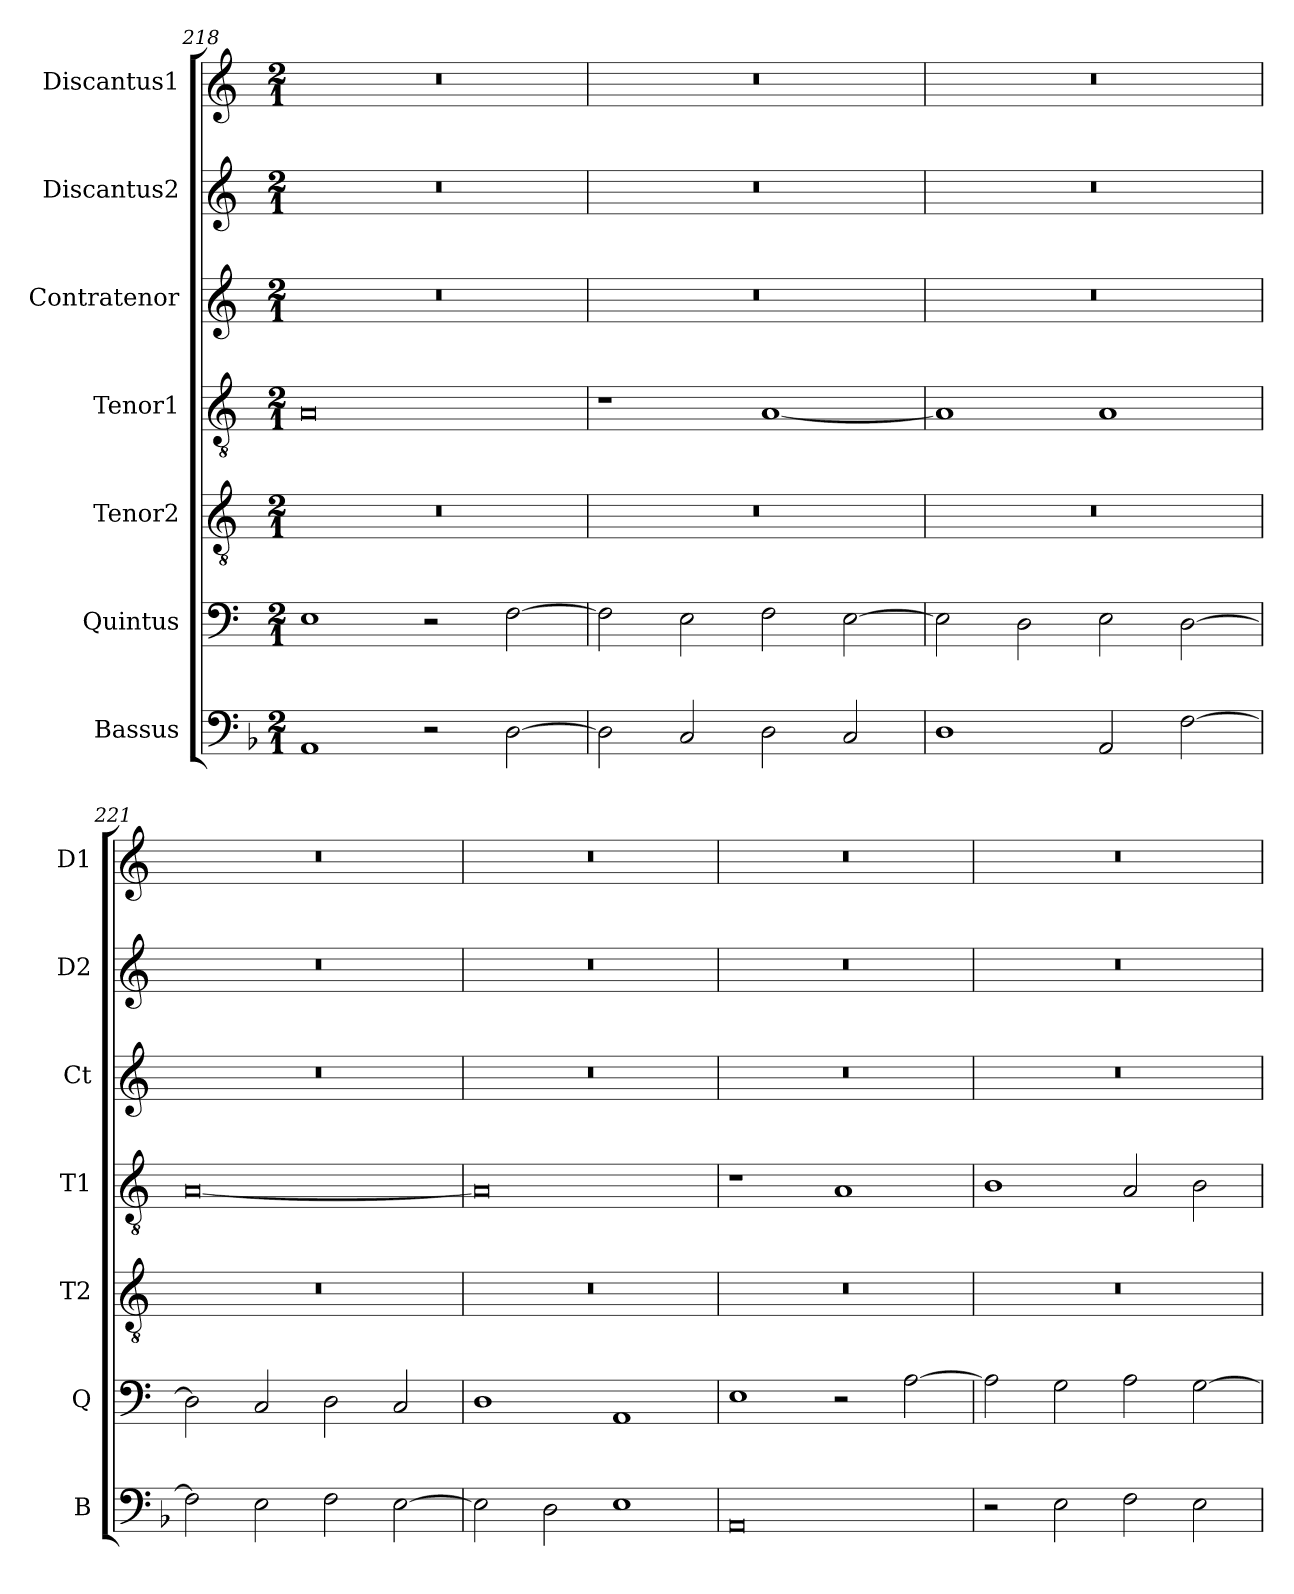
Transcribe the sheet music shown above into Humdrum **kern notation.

**kern	**kern	**kern	**kern	**kern	**kern	**kern
*part7	*part6	*part5	*part4	*part3	*part2	*part1
*staff7	*staff6	*staff5	*staff4	*staff3	*staff2	*staff1
*I"Bassus	*I"Quintus	*I"Tenor2	*I"Tenor1	*I"Contratenor	*I"Discantus2	*I"Discantus1
*I'B	*I'Q	*I'T2	*I'T1	*I'Ct	*I'D2	*I'D1
*clefF4	*clefF4	*clefGv2	*clefGv2	*clefG2	*clefG2	*clefG2
*k[b-]	*k[]	*k[]	*k[]	*k[]	*k[]	*k[]
*M2/1	*M2/1	*M2/1	*M2/1	*M2/1	*M2/1	*M2/1
=218	=218	=218	=218	=218	=218	=218
1AA/	1E\	0r	0A/	0r	0r	0r
2r	2r	.	.	.	.	.
[2D\	[2F\	.	.	.	.	.
=219	=219	=219	=219	=219	=219	=219
2D\]	2F\]	0r	1r	0r	0r	0r
2C/	2E\	.	.	.	.	.
2D\	2F\	.	[1A/	.	.	.
2C/	[2E\	.	.	.	.	.
=220	=220	=220	=220	=220	=220	=220
1D\	2E\]	0r	1A/]	0r	0r	0r
.	2D\	.	.	.	.	.
2AA/	2E\	.	1A/	.	.	.
[2F\	[2D\	.	.	.	.	.
=221	=221	=221	=221	=221	=221	=221
2F\]	2D\]	0r	[0A/	0r	0r	0r
2E\	2C/	.	.	.	.	.
2F\	2D\	.	.	.	.	.
[2E\	2C/	.	.	.	.	.
=222	=222	=222	=222	=222	=222	=222
2E\]	1D\	0r	0A/]	0r	0r	0r
2D\	.	.	.	.	.	.
1E\	1AA/	.	.	.	.	.
=223	=223	=223	=223	=223	=223	=223
0AA/	1E\	0r	1r	0r	0r	0r
.	2r	.	1A/	.	.	.
.	[2A\	.	.	.	.	.
=224	=224	=224	=224	=224	=224	=224
2r	2A\]	0r	1B\	0r	0r	0r
2E\	2G\	.	.	.	.	.
2F\	2A\	.	2A/	.	.	.
2E\	[2G\	.	2B\	.	.	.
=	=	=	=	=	=	=
*-	*-	*-	*-	*-	*-	*-
